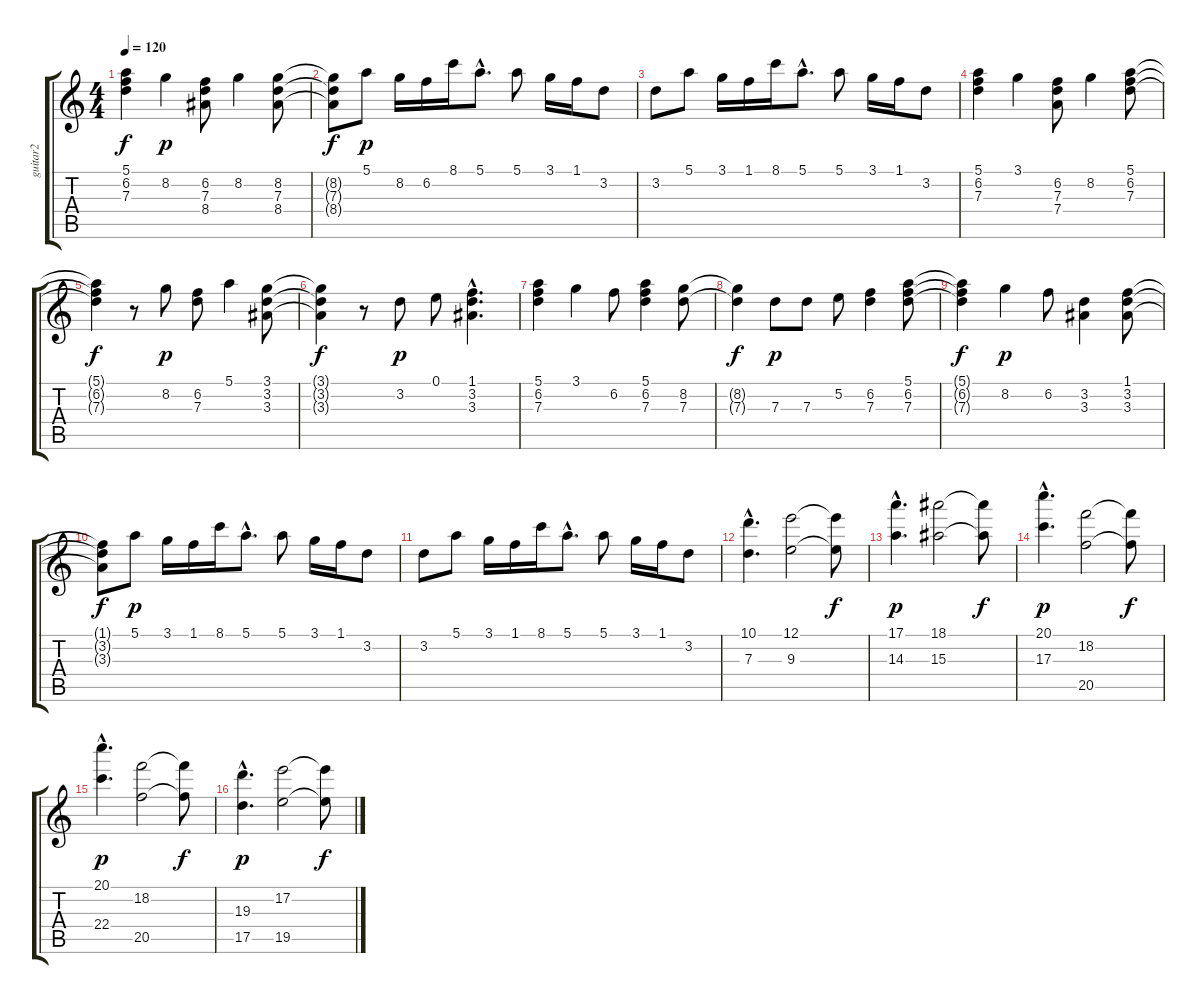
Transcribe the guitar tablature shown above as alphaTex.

\track ("guitar2" "guitar2") {instrument distortionguitar}
\staff {score tabs}
\tuning (E4 B3 G3 D3 A2 E2) {hide}
\ts (4 4)
\tempo 120
\clef g2
\ks c
(5.1{t} 6.2{t} 7.3{t}).4{dy f} 8.2.4{dy p} (6.2 7.3 8.4).8 8.2.4 (8.2 7.3 8.4).8 |
(8.2{t} 7.3{t} 8.4{t}).8{dy f} 5.1.8{dy p} 8.2.16 6.2.16 8.1.16 5.1{hac}.8{d} 5.1.8 3.1.16 1.1.16 3.2.8 |
3.2.8 5.1.8 3.1.16 1.1.16 8.1.16 5.1{hac}.8{d} 5.1.8 3.1.16 1.1.16 3.2.8 |
(5.1 6.2 7.3).4 3.1.4 (6.2 7.3 7.4).8 8.2.4 (5.1 6.2 7.3).8 |
(5.1{t} 6.2{t} 7.3{t}).4{dy f} r.8 8.2.8{dy p} (6.2 7.3).8 5.1.4 (3.1 3.2 3.3).8 |
(3.1{t} 3.2{t} 3.3{t}).4{dy f} r.8 3.2.8{dy p} 0.1.8 (1.1{hac} 3.2{hac} 3.3{hac}).4{d} |
(5.1 6.2 7.3).4 3.1.4 6.2.8 (5.1 6.2 7.3).4 (8.2 7.3).8 |
(8.2{t} 7.3{t}).4{dy f} 7.3.8{dy p} 7.3.8 5.2.8 (6.2 7.3).4 (5.1 6.2 7.3).8 |
(5.1{t} 6.2{t} 7.3{t}).4{dy f} 8.2.4{dy p} 6.2.8 (3.2 3.3).4 (1.1 3.2 3.3).8 |
(1.1{t} 3.2{t} 3.3{t}).8{dy f} 5.1.8{dy p} 3.1.16 1.1.16 8.1.16 5.1{hac}.8{d} 5.1.8 3.1.16 1.1.16 3.2.8 |
3.2.8 5.1.8 3.1.16 1.1.16 8.1.16 5.1{hac}.8{d} 5.1.8 3.1.16 1.1.16 3.2.8 |
(10.1{hac} 7.3{hac}).4{d} (12.1 9.3).2 (12.1{t} 9.3{t}).8{dy f} |
(17.1{hac} 14.3{hac}).4{d dy p} (18.1 15.3).2 (18.1{t} 15.3{t}).8{dy f} |
(20.1{hac} 17.3{hac}).4{d dy p} (18.2 20.5).2 (18.2{t} 20.5{t}).8{dy f} |
(20.1{hac} 22.4{hac}).4{d dy p} (18.2 20.5).2 (18.2{t} 20.5{t}).8{dy f} |
(19.3{hac} 17.5{hac}).4{d dy p} (17.2 19.5).2 (17.2{t} 19.5{t}).8{dy f}
